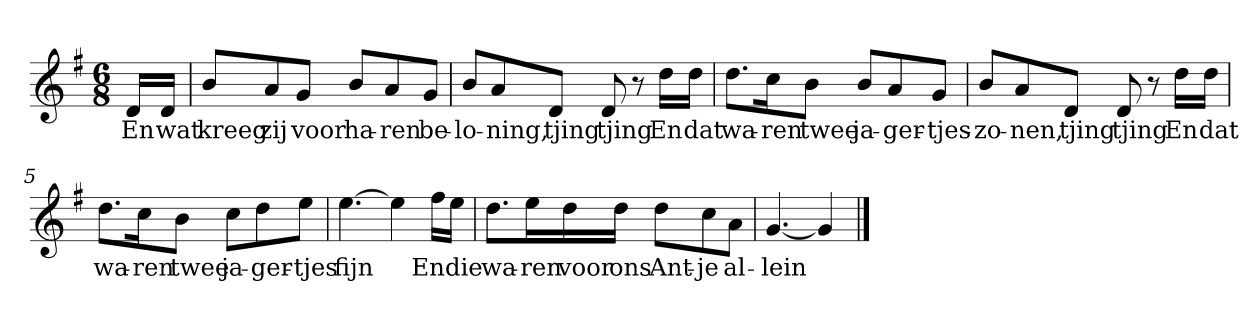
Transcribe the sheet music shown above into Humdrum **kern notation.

**kern	**text
*part1	*part1
*staff1	*staff1
*clefG2	*
*k[f#]	*
*G:	*
*M6/8	*
*MM120	*
=	=
16d/LL	En
16d/JJ	wat
=1	=1
8b/L	kreeg
8a/	zij
8g/J	voor
8b/L	ha-
8a/	-ren
8g/J	be-
=2	=2
8b/L	-lo-
8a/	-ning,
8d/J	tjing
8d	tjing
8r	.
16dd\LL	En
16dd\JJ	dat
=3	=3
8.dd\L	wa-
16cc\K	-ren
8b\J	twee
8b/L	ja-
8a/	-ger-
8g/J	-tjes-
=4	=4
8b/L	-zo-
8a/	-nen,
8d/J	tjing
8d	tjing
8r	.
16dd\LL	En
16dd\JJ	dat
=5	=5
8.dd\L	wa-
16cc\K	-ren
8b\J	twee
8cc\L	ja-
8dd\	-ger-
8ee\J	-tjes
=6	=6
[4.ee	fijn
4ee]	.
16ff#\LL	En
16ee\JJ	die
=7	=7
8.dd\L	wa-
16ee\L	-ren
16dd\	voor
16dd\JJ	ons
8dd\L	Ant-
8cc\	-je
8a\J	al-
=8	=8
[4.g	-lein
4g]	.
==	==
*-	*-
